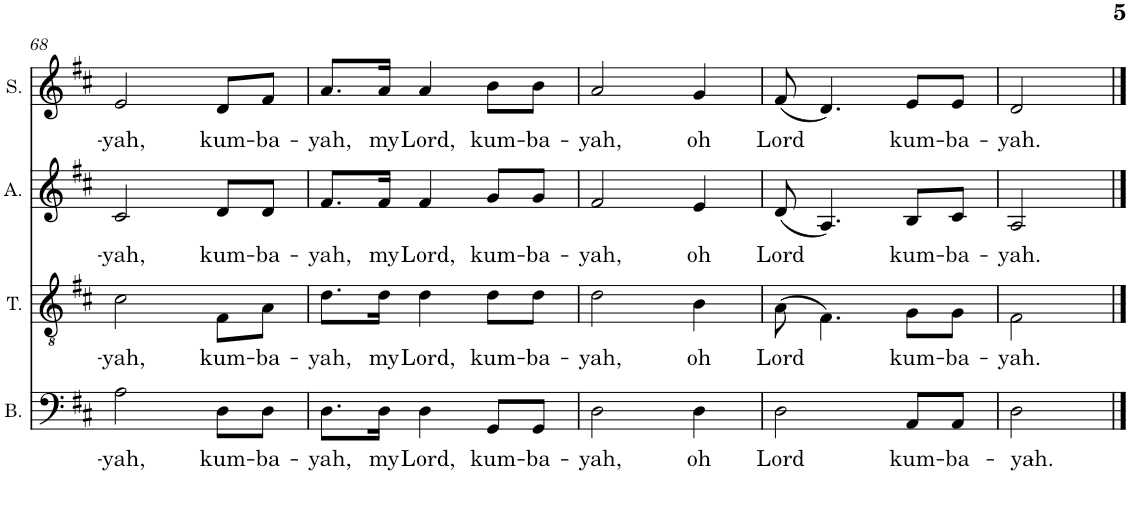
**kern	**text	**kern	**text	**kern	**text	**kern	**text
*part4	*part4	*part3	*part3	*part2	*part2	*part1	*part1
*staff4	*staff4	*staff3	*staff3	*staff2	*staff2	*staff1	*staff1
*I"Basso	*	*I"Tenore	*	*I"Contralto	*	*I"Soprano	*
*I'B.	*	*I'T.	*	*	*	*I'S.	*
!!LO:PB:g=z
*clefF4	*	*clefGv2	*	*clefG2	*	*clefG2	*
*k[f#c#]	*	*k[f#c#]	*	*k[f#c#]	*	*k[f#c#]	*
*	*	*	*	*M3/4	*	*M3/4	*
=68	=68	=68	=68	=68	=68	=68	=68
!	!LO:LY:b	!	!LO:LY:b	!	!LO:LY:b	!	!LO:LY:b
2A\	-yah,	2c#\	-yah,	2c#/	-yah,	2e/	-yah,
!	!LO:LY:b	!	!LO:LY:b	!	!LO:LY:b	!	!LO:LY:b
8D\L	kum-	8F#\L	kum-	8d/L	kum-	8d/L	kum-
!	!LO:LY:b	!	!LO:LY:b	!	!LO:LY:b	!	!LO:LY:b
8D\J	-ba-	8A\J	-ba-	8d/J	-ba-	8f#/J	-ba-
=69	=69	=69	=69	=69	=69	=69	=69
!	!LO:LY:b	!	!LO:LY:b	!	!LO:LY:b	!	!LO:LY:b
8.D\L	-yah,	8.d\L	-yah,	8.f#/L	-yah,	8.a/L	-yah,
!	!LO:LY:b	!	!LO:LY:b	!	!LO:LY:b	!	!LO:LY:b
16D\Jk	my	16d\Jk	my	16f#/Jk	my	16a/Jk	my
!	!LO:LY:b	!	!LO:LY:b	!	!LO:LY:b	!	!LO:LY:b
4D\	Lord,	4d\	Lord,	4f#/	Lord,	4a/	Lord,
!	!LO:LY:b	!	!LO:LY:b	!	!LO:LY:b	!	!LO:LY:b
8GG/L	kum-	8d\L	kum-	8g/L	kum-	8b\L	kum-
!	!LO:LY:b	!	!LO:LY:b	!	!LO:LY:b	!	!LO:LY:b
8GG/J	-ba-	8d\J	-ba-	8g/J	-ba-	8b\J	-ba-
=70	=70	=70	=70	=70	=70	=70	=70
!	!LO:LY:b	!	!LO:LY:b	!	!LO:LY:b	!	!LO:LY:b
2D\	-yah,	2d\	-yah,	2f#/	-yah,	2a/	-yah,
!	!LO:LY:b	!	!LO:LY:b	!	!LO:LY:b	!	!LO:LY:b
4D\	oh	4B\	oh	4e/	oh	4g/	oh
=71	=71	=71	=71	=71	=71	=71	=71
!	!LO:LY:b	!	!LO:LY:b	!	!LO:LY:b	!	!LO:LY:b
2D\	Lord	(8A\	Lord	(8d/	Lord	(8f#/	Lord
.	.	4.F#\)	.	4.A/)	.	4.d/)	.
!	!LO:LY:b	!	!LO:LY:b	!	!LO:LY:b	!	!LO:LY:b
8AA/L	kum-	8G\L	kum-	8B/L	kum-	8e/L	kum-
!	!LO:LY:b	!	!LO:LY:b	!	!LO:LY:b	!	!LO:LY:b
8AA/J	-ba-	8G\J	-ba-	8c#/J	-ba-	8e/J	-ba-
=72	=72	=72	=72	=72	=72	=72	=72
!	!LO:LY:b	!	!LO:LY:b	!	!LO:LY:b	!	!LO:LY:b
2D\	-yah.-	2F#\	-yah.	2A/	-yah.	2d/	-yah.
==	==	==	==	==	==	==	==
*-	*-	*-	*-	*-	*-	*-	*-
